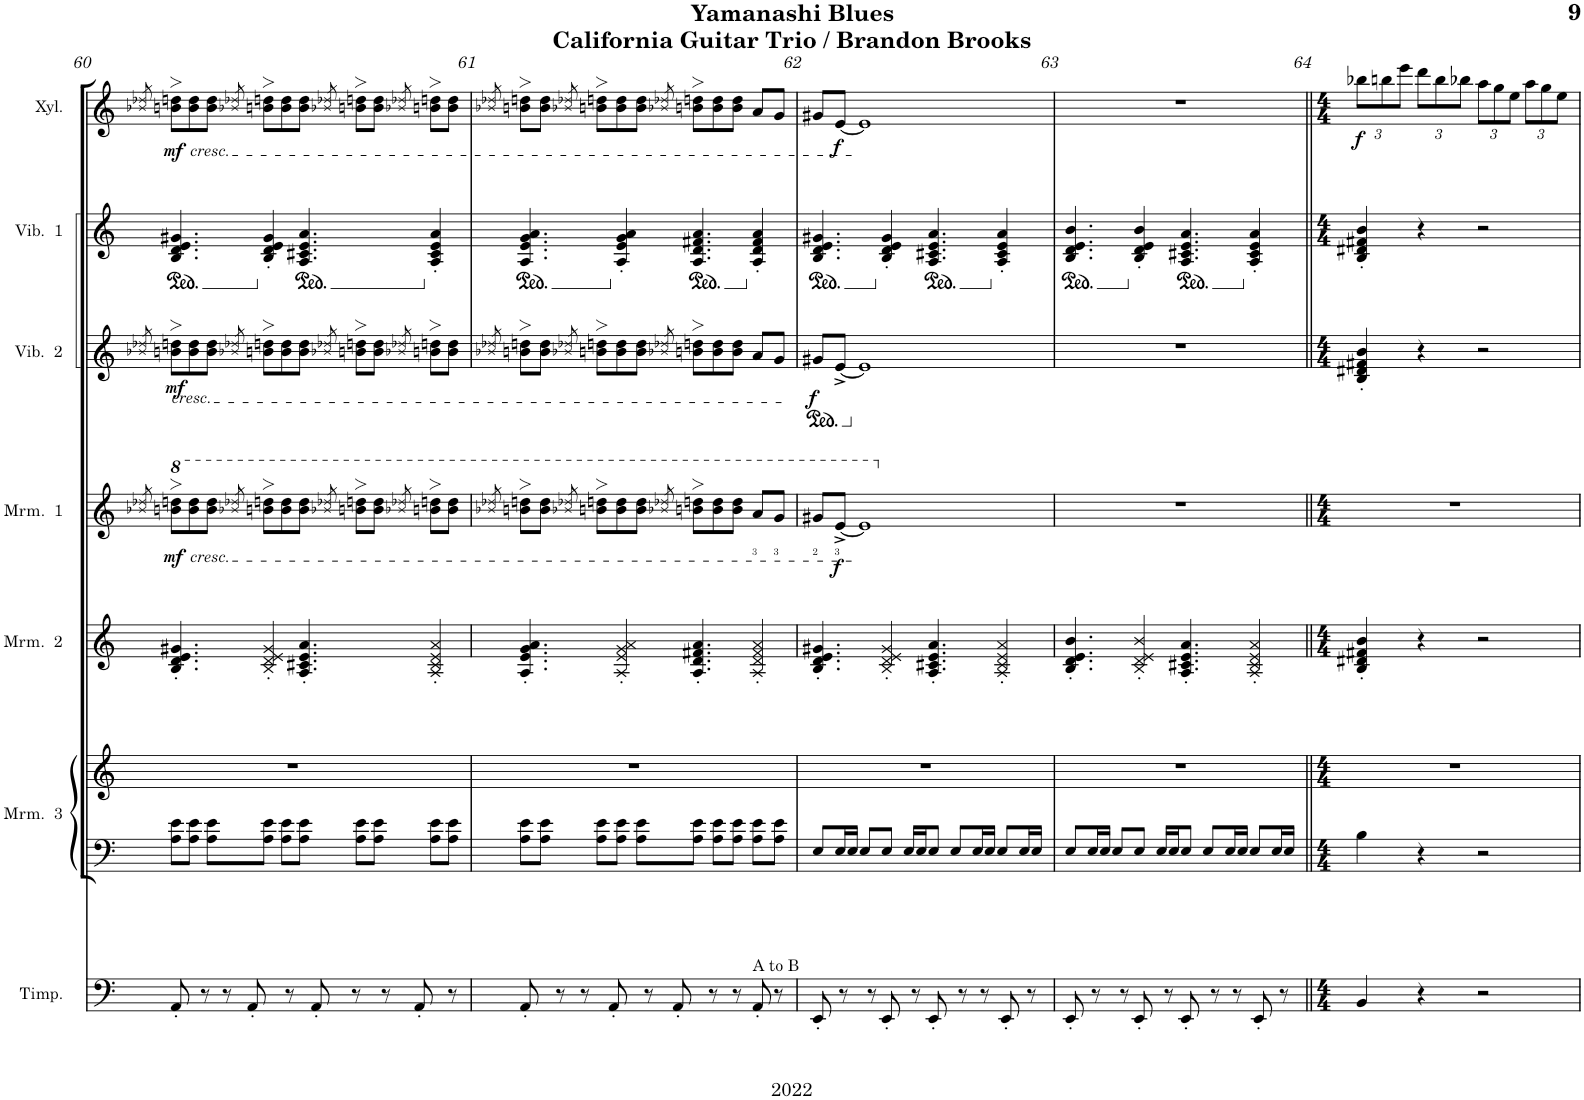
**kern	**dynam	**kern	**kern	**kern	**kern	**kern	**kern	**kern	**kern	**kern	**dynam	**kern	**dynam	**kern	**kern	**dynam
*part12	*part12	*part11	*part10	*part9	*part8	*part7	*part6	*part6	*part5	*part4	*part4	*part3	*part3	*part2	*part1	*part1
*staff13	*staff13	*staff12	*staff11	*staff10	*staff9	*staff8	*staff7	*staff6	*staff5	*staff4	*staff4	*staff3	*staff3	*staff2	*staff1	*staff1
*I"Xylophone	*	*I"Guitar 3	*I"Guitar 2	*I"Guitar 1	*I"Electric Bass	*I"Timpani	*I"Marimba 3	*	*I"Marimba 2	*I"Marimba 1	*	*I"Vibraphone 2	*	*I"Vibraphone 1	*I"Glock / Xylo	*
*I'Xyl.	*	*I'Gtr.  2	*I'Gtr.  2	*I'Gtr.  1	*I'El. B.	*I'Timp.	*I'Mrm.  3	*	*I'Mrm.  2	*I'Mrm.  1	*	*I'Vib.  2	*	*I'Vib.  1	*I'Glock / Xylo	*
!!LO:PB:g=z
*clefG2	*	*clefF4	*clefG2	*clefG2	*clefF4	*clefF4	*clefF4	*clefG2	*clefG2	*clefG2	*	*clefG2	*	*clefG2	*clefG2	*
*Trd-7c-12	*	*	*	*	*Trd7c12	*	*	*	*	*	*	*	*	*	*Trd-7c-12	*
*k[]	*	*k[]	*k[]	*k[]	*k[]	*k[]	*k[]	*k[]	*k[]	*k[]	*	*k[]	*	*k[]	*k[]	*
*M5/4	*	*M5/4	*M5/4	*M5/4	*M5/4	*M5/4	*M5/4	*M5/4	*M5/4	*M5/4	*	*M5/4	*	*M5/4	*M5/4	*
=60	=60	=60	=60	=60	=60	=60	=60	=60	=60	=60	=60	=60	=60	=60	=60	=60
8qb 8qdd	.	.	.	8qb 8qdd	.	.	.	.	.	8qbb-X/ 8qddd-X/	.	8qb-X/ 8qdd-X/	.	.	8qb-X/ 8qdd-X/	.
*	*	*	*	*	*	*	*	*	*	*8va	*	*	*	*	*	*
*	*	*	*	*	*	*	*	*	*	*	*	*	*	*ped	*	*
!	!	!	!	!	!	!	!	!	!	!	!	!	!	!	!LO:TX:b:i:t=cresc.	!
!	!	!	!	!	!	!	!	!	!	!LO:TX:b:i:t=cresc.	!	!	!	!	!	!
!	!LO:DY:b	!	!	!	!	!	!	!	!	!	!LO:DY:b	!	!LO:DY:b	!	!	!LO:DY:b
8b>\ 8dd>\L	mf	8A\ 8e\L	4.A' 4.c#X' 4.e' 4.a'	8b>\ 8dd>\L	8A'	8AA'/	8A\ 8e\L	4%5r	4.B/' 4.d/' 4.e/' 4.g#X/'	8bbn\> 8dddn\>L	mf	8bn\> 8ddn\>L	mf	4.B/ 4.d/ 4.e/ 4.g#X/	8bn\> 8ddn\>L	mf
!	!	!	!	!	!	!	!	!	!	!	!	!LO:TX:b:i:t=cresc.	!	!	!	!
8b\ 8dd\	.	8A\ 8e\	.	8b\ 8dd\	8r	8r	8A\ 8e\J	.	.	8bb\ 8ddd\	.	8b\ 8dd\	.	.	8b\ 8dd\	.
8b\ 8dd\	.	8A\ 8e\	.	8b\ 8dd\	8r	8r	8A\ 8e\L	.	.	8bb\ 8ddd\J	.	8b\ 8dd\J	.	.	8b\ 8dd\J	.
8qb\ 8qdd\	.	.	.	8qb\ 8qdd\	.	.	.	.	.	8qbb-X/ 8qddd-X/	.	8qb-X/ 8qdd-X/	.	.	8qb-X/ 8qdd-X/	.
*	*	*	*	*	*	*	*	*	*	*	*	*	*	*Xped	*	*
8b>\ 8dd>\J	.	8A\ 8e\J	4A' 4c#' 4e' 4a'	8b>\ 8dd>\J	8A'	8AA'/	8A\ 8e\J	.	4B/' 4d/' 4e/' 4g#/'	8bbn\> 8dddn\>L	.	8bn\> 8ddn\>L	.	4B/' 4d/' 4e/' 4g#/'	8bn\> 8ddn\>L	.
8b\ 8dd\L	.	8A\ 8e\L	.	8b\ 8dd\L	8r	8r	8A\ 8e\L	.	.	8bb\ 8ddd\	.	8b\ 8dd\	.	.	8b\ 8dd\	.
*	*	*	*	*	*	*	*	*	*	*	*	*	*	*ped	*	*
8b\ 8dd\	.	8A\ 8e\	4.A' 4.d' 4.f#X' 4.a'	8b\ 8dd\	8A'	8AA'/	8A\ 8e\J	.	4.A/' 4.c#X/' 4.e/' 4.a/'	8bb\ 8ddd\J	.	8b\ 8dd\J	.	4.A/ 4.c#X/ 4.e/ 4.a/	8b\ 8dd\J	.
8qb\ 8qdd\	.	.	.	8qb\ 8qdd\	.	.	.	.	.	8qbb-X/ 8qddd-X/	.	8qb-X/ 8qdd-X/	.	.	8qb-X/ 8qdd-X/	.
8b>\ 8dd>\	.	8A\ 8e\	.	8b>\ 8dd>\	8r	8r	8A\ 8e\L	.	.	8bbn\> 8dddn\>L	.	8bn\> 8ddn\>L	.	.	8bn\> 8ddn\>L	.
8b\ 8dd\	.	8A\ 8e\	.	8b\ 8dd\	8r	8r	8A\ 8e\J	.	.	8bb\ 8ddd\J	.	8b\ 8dd\J	.	.	8b\ 8dd\J	.
.	.	.	.	.	.	.	.	.	.	8qbb-X/ 8qddd-X/	.	8qb-X/ 8qdd-X/	.	.	8qb-X/ 8qdd-X/	.
*	*	*	*	*	*	*	*	*	*	*	*	*	*	*Xped	*	*
8b\ 8dd\	.	8A\ 8e\	4A' 4d' 4f#' 4a'	8b\ 8dd\	8A'	8AA'/	8A\ 8e\L	.	4A/' 4c#/' 4e/' 4a/'	8bbn\> 8dddn\>L	.	8bn\> 8ddn\>L	.	4A/' 4c#/' 4e/' 4a/'	8bn\> 8ddn\>L	.
8qb\ 8qdd\	.	.	.	8qb\ 8qdd\	.	.	.	.	.	.	.	.	.	.	.	.
8b>\ 8dd>\J	.	8A\ 8e\J	.	8b>\ 8dd>\J	8r	8r	8A\ 8e\J	.	.	8bb\ 8ddd\J	.	8b\ 8dd\J	.	.	8b\ 8dd\J	.
=61	=61	=61	=61	=61	=61	=61	=61	=61	=61	=61	=61	=61	=61	=61	=61	=61
.	.	.	.	.	.	.	.	.	.	8qbb-X/ 8qddd-X/	.	8qb-X/ 8qdd-X/	.	.	8qb-X/ 8qdd-X/	.
*	*	*	*	*	*	*	*	*	*	*	*	*	*	*ped	*	*
8b\ 8dd\L	.	8A\ 8e\L	4.A' 4.e' 4.g' 4.a'	8b\ 8dd\L	8A'	8AA'/	8A\ 8e\L	4%5r	4.A/' 4.e/' 4.g/' 4.a/'	8bbn\> 8dddn\>L	.	8bn\> 8ddn\>L	.	4.A/ 4.e/ 4.g/ 4.a/	8bn\> 8ddn\>L	.
8b\ 8dd\	.	8A\ 8e\	.	8b\ 8dd\	8r	8r	8A\ 8e\J	.	.	8bb\ 8ddd\J	.	8b\ 8dd\J	.	.	8b\ 8dd\J	.
8qb\ 8qdd\	.	.	.	8qb\ 8qdd\	.	.	.	.	.	8qbb-X/ 8qddd-X/	.	8qb-X/ 8qdd-X/	.	.	8qb-X/ 8qdd-X/	.
8b>\ 8dd>\	.	8A\ 8e\	.	8b>\ 8dd>\	8r	8r	8A\ 8e\L	.	.	8bbn\> 8dddn\>L	.	8bn\> 8ddn\>L	.	.	8bn\> 8ddn\>L	.
*	*	*	*	*	*	*	*	*	*	*	*	*	*	*Xped	*	*
8b\ 8dd\J	.	8A\ 8e\J	4A' 4e' 4g' 4a'	8b\ 8dd\J	8A'	8AA'/	8A\ 8e\J	.	4A/' 4e/' 4g/' 4a/'	8bb\ 8ddd\	.	8b\ 8dd\	.	4A/' 4e/' 4g/' 4a/'	8b\ 8dd\	.
8b/ 8dd/L	.	8A\ 8e\L	.	8b/ 8dd/L	8r	8r	8A\ 8e\L	.	.	8bb\ 8ddd\J	.	8b\ 8dd\J	.	.	8b\ 8dd\J	.
8qb/ 8qdd/	.	.	.	8qb/ 8qdd/	.	.	.	.	.	8qbb-X/ 8qddd-X/	.	8qb-X/ 8qdd-X/	.	.	8qb-X/ 8qdd-X/	.
*	*	*	*	*	*	*	*	*	*	*	*	*	*	*ped	*	*
8b>/ 8dd>/	.	8A\ 8e\	4.A' 4.d' 4.f#X' 4.a'	8b>/ 8dd>/	8A'	8AA'/	8A\ 8e\J	.	4.A/' 4.d/' 4.f#X/' 4.a/'	8bbn\> 8dddn\>L	.	8bn\> 8ddn\>L	.	4.A/ 4.d/ 4.f#X/ 4.a/	8bn\> 8ddn\>L	.
8b/ 8dd/	.	8A\ 8e\	.	8b/ 8dd/	8r	8r	8A\ 8e\L	.	.	8bb\ 8ddd\	.	8b\ 8dd\	.	.	8b\ 8dd\	.
8b/ 8dd/	.	8A\ 8e\	.	8b/ 8dd/	8r	8r	8A\ 8e\J	.	.	8bb\ 8ddd\J	.	8b\ 8dd\J	.	.	8b\ 8dd\J	.
*	*	*	*	*	*	*	*	*	*	*	*	*	*	*Xped	*	*
!	!	!	!	!	!	!	!	!	!	!LO:TX:b:t=3	!	!	!	!	!	!
!	!	!	!	!	!	!LO:TX:a:t=A to B	!	!	!	!	!	!	!	!	!	!
8a/	.	8A\ 8e\	4A' 4d' 4f#' 4a'	8a/	8A'	8AA'/	8A\ 8e\L	.	4A/' 4d/' 4f#/' 4a/'	8aa/L	.	8a/L	.	4A/' 4d/' 4f#/' 4a/'	8a/L	.
!	!	!	!	!	!	!	!	!	!	!LO:TX:b:t=3	!	!	!	!	!	!
8g/J	.	8A\ 8e\J	.	8g/J	8r	8r	8A\ 8e\J	.	.	8gg/J	.	8g/J	.	.	8g/J	.
=62	=62	=62	=62	=62	=62	=62	=62	=62	=62	=62	=62	=62	=62	=62	=62	=62
*	*	*	*	*	*	*	*	*	*	*	*	*ped	*	*	*	*
*	*	*	*	*	*	*	*	*	*	*	*	*	*	*ped	*	*
!	!	!	!	!	!	!	!	!	!	!LO:TX:b:t=2	!	!	!	!	!	!
!	!	!	!	!	!	!	!	!	!	!	!	!	!LO:DY:b	!	!	!
8g#X/L	.	8E\L	4.B' 4.d' 4.e' 4.g#X'	8g#X/L	8E'	8EE'/	8E/L	4%5r	4.B/' 4.d/' 4.e/' 4.g#X/'	8gg#X/L	.	8g#X/L	f	4.B/ 4.d/ 4.e/ 4.g#X/	8g#X/L	.
!	!	!	!	!	!	!	!	!	!	!LO:TX:b:t=3	!	!	!	!	!	!
!	!	!	!	!	!	!	!	!	!	!	!LO:DY:b	!	!	!	!	!LO:DY:b
[8e/J	.	16E\L	.	[8e/J	8r	8r	16E/L	.	.	[8ee^/J	f	[8e^/J	.	.	[8e/J	f
.	.	16E\J	.	.	.	.	16E/JJ	.	.	.	.	.	.	.	.	.
*	*	*	*	*	*	*	*	*	*	*	*	*Xped	*	*	*	*
1e]	.	8E\	.	1e]	8r	8r	8E/L	.	.	1ee]	.	1e]	.	.	1e]	.
*	*	*	*	*	*	*	*	*	*	*	*	*	*	*Xped	*	*
.	.	8E\J	4B' 4d' 4e' 4g#'	.	8E'	8EE'/	8E/J	.	4B/' 4d/' 4e/' 4g#/'	.	.	.	.	4B/' 4d/' 4e/' 4g#/'	.	.
.	.	16E\LL	.	.	8r	8r	16E/LL	.	.	.	.	.	.	.	.	.
.	.	16E\J	.	.	.	.	16E/J	.	.	.	.	.	.	.	.	.
*	*	*	*	*	*	*	*	*	*	*	*	*	*	*ped	*	*
.	.	8E\	4.A' 4.c#X' 4.e' 4.a'	.	8E'	8EE'/	8E/J	.	4.A/' 4.c#X/' 4.e/' 4.a/'	.	.	.	.	4.A/ 4.c#X/ 4.e/ 4.a/	.	.
.	.	8E\	.	.	8r	8r	8E/L	.	.	.	.	.	.	.	.	.
.	.	16E\L	.	.	8r	8r	16E/L	.	.	.	.	.	.	.	.	.
.	.	16E\J	.	.	.	.	16E/JJ	.	.	.	.	.	.	.	.	.
*	*	*	*	*	*	*	*	*	*	*	*	*	*	*Xped	*	*
.	.	8E\	4A' 4c#' 4e' 4a'	.	8E'	8EE'/	8E/L	.	4A/' 4c#/' 4e/' 4a/'	.	.	.	.	4A/' 4c#/' 4e/' 4a/'	.	.
.	.	16E\L	.	.	8r	8r	16E/L	.	.	.	.	.	.	.	.	.
.	.	16E\JJ	.	.	.	.	16E/JJ	.	.	.	.	.	.	.	.	.
=63	=63	=63	=63	=63	=63	=63	=63	=63	=63	=63	=63	=63	=63	=63	=63	=63
*	*	*	*	*	*	*	*	*	*	*X8va	*	*	*	*	*	*
*	*	*	*	*	*	*	*	*	*	*	*	*	*	*ped	*	*
4%5r	.	8E\L	4.B' 4.d' 4.e' 4.b'	4%5r	8E'	8EE'/	8E/L	4%5r	4.B/' 4.d/' 4.e/' 4.b/'	4%5r	.	4%5r	.	4.B/ 4.d/ 4.e/ 4.b/	4%5r	.
.	.	16E\L	.	.	8r	8r	16E/L	.	.	.	.	.	.	.	.	.
.	.	16E\J	.	.	.	.	16E/JJ	.	.	.	.	.	.	.	.	.
.	.	8E\	.	.	8r	8r	8E/L	.	.	.	.	.	.	.	.	.
*	*	*	*	*	*	*	*	*	*	*	*	*	*	*Xped	*	*
.	.	8E\J	4B' 4d' 4e' 4b'	.	8E'	8EE'/	8E/J	.	4B/' 4d/' 4e/' 4b/'	.	.	.	.	4B/' 4d/' 4e/' 4b/'	.	.
.	.	16E\LL	.	.	8r	8r	16E/LL	.	.	.	.	.	.	.	.	.
.	.	16E\J	.	.	.	.	16E/J	.	.	.	.	.	.	.	.	.
*	*	*	*	*	*	*	*	*	*	*	*	*	*	*ped	*	*
.	.	8E\	4.A' 4.c#X' 4.e' 4.a'	.	8E'	8EE'/	8E/J	.	4.A/' 4.c#X/' 4.e/' 4.a/'	.	.	.	.	4.A/ 4.c#X/ 4.e/ 4.a/	.	.
.	.	8E\	.	.	8r	8r	8E/L	.	.	.	.	.	.	.	.	.
.	.	16E\L	.	.	8r	8r	16E/L	.	.	.	.	.	.	.	.	.
.	.	16E\J	.	.	.	.	16E/JJ	.	.	.	.	.	.	.	.	.
*	*	*	*	*	*	*	*	*	*	*	*	*	*	*Xped	*	*
.	.	8E\	4A' 4c#' 4e' 4a'	.	8E'	8EE'/	8E/L	.	4A/' 4c#/' 4e/' 4a/'	.	.	.	.	4A/' 4c#/' 4e/' 4a/'	.	.
.	.	16E\L	.	.	8r	8r	16E/L	.	.	.	.	.	.	.	.	.
.	.	16E\JJ	.	.	.	.	16E/JJ	.	.	.	.	.	.	.	.	.
=64||	=64||	=64||	=64||	=64||	=64||	=64||	=64||	=64||	=64||	=64||	=64||	=64||	=64||	=64||	=64||	=64||
*M4/4	*	*M4/4	*M4/4	*M4/4	*M4/4	*M4/4	*M4/4	*M4/4	*M4/4	*M4/4	*	*M4/4	*	*M4/4	*M4/4	*
*Xbrackettup	*	*	*	*Xbrackettup	*	*	*	*	*	*	*	*	*	*	*Xbrackettup	*
!	!	!	!	!	!	!	!	!	!	!	!	!	!	!	!	!LO:DY:b
12aa#X\L	.	4B	4B' 4d#X' 4f#X' 4b'	12aa#X\L	4B	4BB/	4B\	1r	4B/' 4d#X/' 4f#X/' 4b/'	1r	.	4B/' 4d#X/' 4f#X/' 4b/'	.	4B/' 4d#X/' 4f#X/' 4b/'	12bb-X\L	f
12bb\	.	.	.	12bb\	.	.	.	.	.	.	.	.	.	.	12bbn\	.
12eee\J	.	.	.	12eee\J	.	.	.	.	.	.	.	.	.	.	12eee\J	.
12ddd\L	.	4r	4r	12ddd\L	4r	4r	4r	.	4r	.	.	4r	.	4r	12ddd\L	.
12bb\	.	.	.	12bb\	.	.	.	.	.	.	.	.	.	.	12bb\	.
12aa#\J	.	.	.	12bb-X\J	.	.	.	.	.	.	.	.	.	.	12bb-X\J	.
12aan\L	.	2r	2r	12aan\L	2r	2r	2r	.	2r	.	.	2r	.	2r	12aa\L	.
12gg\	.	.	.	12gg\	.	.	.	.	.	.	.	.	.	.	12gg\	.
12ee\J	.	.	.	12ee\J	.	.	.	.	.	.	.	.	.	.	12ee\J	.
12aa\L	.	.	.	12aa\L	.	.	.	.	.	.	.	.	.	.	12aa\L	.
12gg\	.	.	.	12gg\	.	.	.	.	.	.	.	.	.	.	12gg\	.
12ee\J	.	.	.	12ee\J	.	.	.	.	.	.	.	.	.	.	12ee\J	.
=	=	=	=	=	=	=	=	=	=	=	=	=	=	=	=	=
*-	*-	*-	*-	*-	*-	*-	*-	*-	*-	*-	*-	*-	*-	*-	*-	*-
